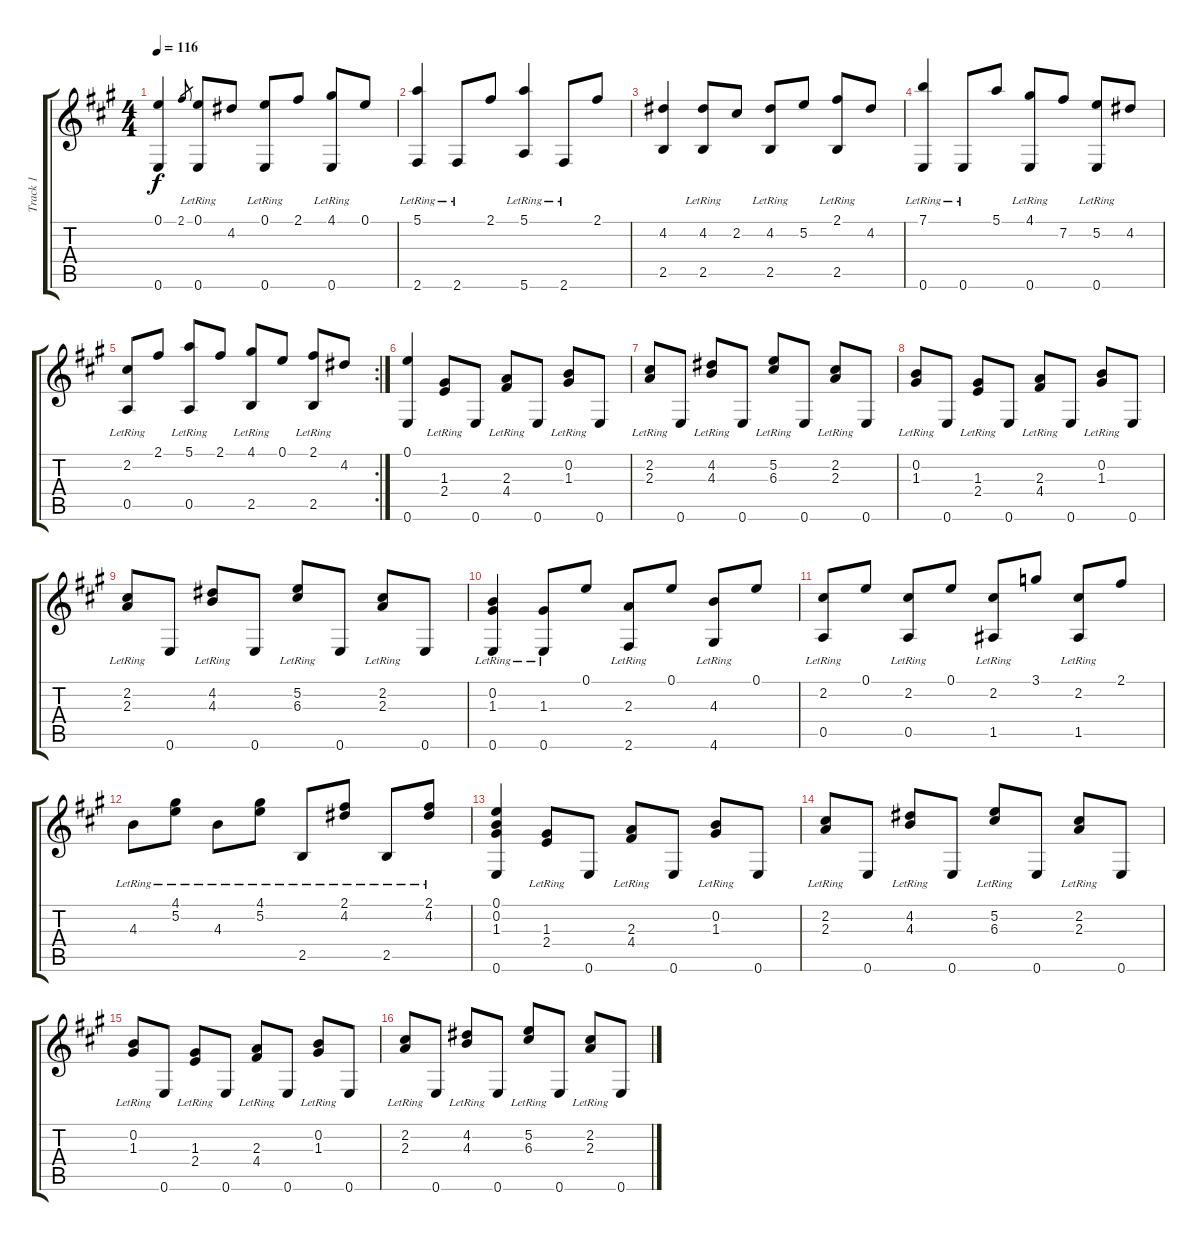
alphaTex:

\track ("Track 1" "Track 1") {instrument acousticguitarnylon}
\staff {score tabs}
\tuning (E4 B3 G3 D3 A2 E2) {hide}
\ts (4 4)
\tempo 116
\clef g2
\ks a
(0.1 0.6).4{dy f} 2.1.8{gr} (0.1 0.6{lr}).8 4.2.8 (0.1 0.6{lr}).8 2.1.8 (4.1 0.6{lr}).8 0.1.8 |
(5.1{lr} 2.6).4 2.6{lr}.8 2.1.8 (5.1{lr} 5.6).4 2.6{lr}.8 2.1.8 |
(4.2 2.5).4 (4.2 2.5{lr}).8 2.2.8 (4.2 2.5{lr}).8 5.2.8 (2.1 2.5{lr}).8 4.2.8 |
(7.1{lr} 0.6).4 0.6{lr}.8 5.1.8 (4.1 0.6{lr}).8 7.2.8 (5.2 0.6{lr}).8 4.2.8 |
\rc 2
(2.2 0.5{lr}).8 2.1.8 (5.1 0.5{lr}).8 2.1.8 (4.1 2.5{lr}).8 0.1.8 (2.1 2.5{lr}).8 4.2.8 |
(0.1 0.6).4 (1.3{lr} 2.4{lr}).8 0.6.8 (2.3{lr} 4.4{lr}).8 0.6.8 (0.2{lr} 1.3{lr}).8 0.6.8 |
(2.2{lr} 2.3{lr}).8 0.6.8 (4.2{lr} 4.3{lr}).8 0.6.8 (5.2{lr} 6.3{lr}).8 0.6.8 (2.2{lr} 2.3{lr}).8 0.6.8 |
(0.2{lr} 1.3{lr}).8 0.6.8 (1.3{lr} 2.4{lr}).8 0.6.8 (2.3{lr} 4.4{lr}).8 0.6.8 (0.2{lr} 1.3{lr}).8 0.6.8 |
(2.2{lr} 2.3{lr}).8 0.6.8 (4.2{lr} 4.3{lr}).8 0.6.8 (5.2{lr} 6.3{lr}).8 0.6.8 (2.2{lr} 2.3{lr}).8 0.6.8 |
(0.2{lr} 1.3{lr} 0.6).4 (1.3{lr} 0.6{lr}).8 0.1.8 (2.3{lr} 2.6{lr}).8 0.1.8 (4.3{lr} 4.6{lr}).8 0.1.8 |
(2.2{lr} 0.5{lr}).8 0.1.8 (2.2{lr} 0.5{lr}).8 0.1.8 (2.2{lr} 1.5{lr}).8 3.1.8 (2.2{lr} 1.5{lr}).8 2.1.8 |
4.3{lr}.8 (4.1{lr} 5.2{lr}).8 4.3{lr}.8 (4.1{lr} 5.2{lr}).8 2.5{lr}.8 (2.1{lr} 4.2{lr}).8 2.5{lr}.8 (2.1{lr} 4.2{lr}).8 |
(0.1 0.2 1.3 0.6).4 (1.3{lr} 2.4{lr}).8 0.6.8 (2.3{lr} 4.4{lr}).8 0.6.8 (0.2{lr} 1.3{lr}).8 0.6.8 |
(2.2{lr} 2.3{lr}).8 0.6.8 (4.2{lr} 4.3{lr}).8 0.6.8 (5.2{lr} 6.3{lr}).8 0.6.8 (2.2{lr} 2.3{lr}).8 0.6.8 |
(0.2{lr} 1.3{lr}).8 0.6.8 (1.3{lr} 2.4{lr}).8 0.6.8 (2.3{lr} 4.4{lr}).8 0.6.8 (0.2{lr} 1.3{lr}).8 0.6.8 |
(2.2{lr} 2.3{lr}).8 0.6.8 (4.2{lr} 4.3{lr}).8 0.6.8 (5.2{lr} 6.3{lr}).8 0.6.8 (2.2{lr} 2.3{lr}).8 0.6.8
